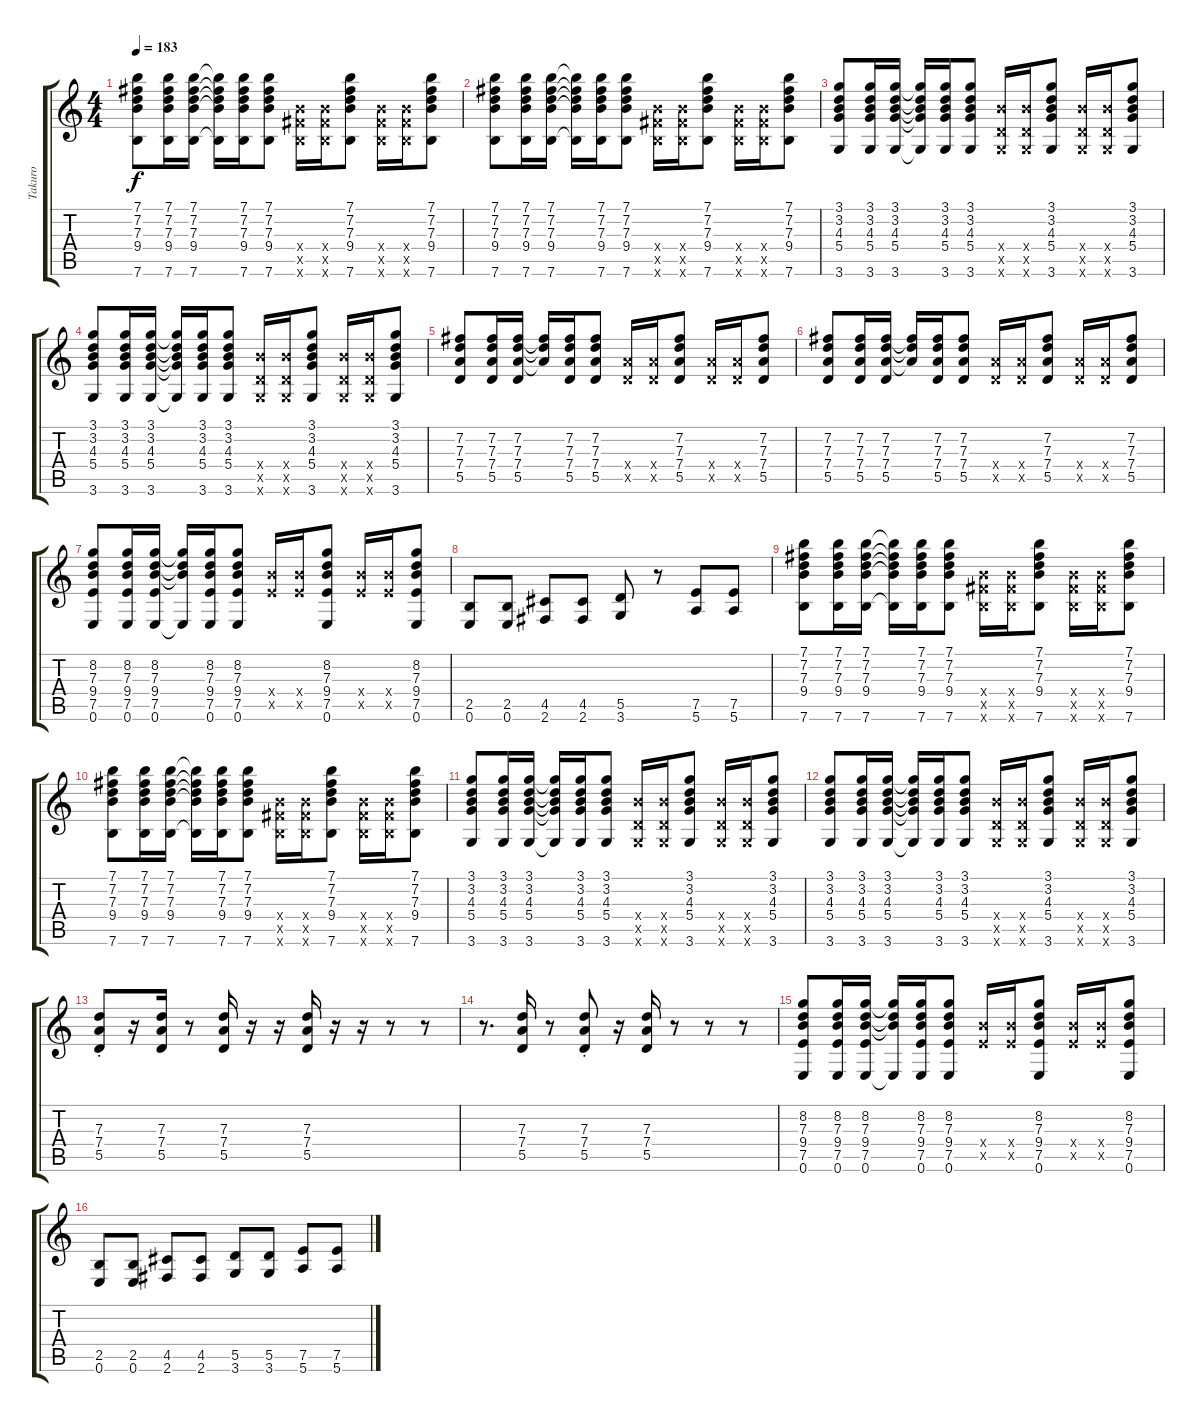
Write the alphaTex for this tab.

\track ("Takuro" "Takuro") {instrument overdrivenguitar}
\staff {score tabs}
\tuning (E4 B3 G3 D3 A2 E2) {hide}
\ts (4 4)
\tempo 183
\clef g2
\ks c
(7.1 7.2 7.3 9.4 7.6).8{dy f} (7.1 7.2 7.3 9.4 7.6).16 (7.1 7.2 7.3 9.4 7.6).16 (7.1{t} 7.2{t} 7.3{t} 9.4{t} 7.6{t}).16 (7.1 7.2 7.3 9.4 7.6).16 (7.1 7.2 7.3 9.4 7.6).8 (9.4{x} 9.5{x} 7.6{x}).16 (9.4{x} 9.5{x} 7.6{x}).16 (7.1 7.2 7.3 9.4 7.6).8 (9.4{x} 9.5{x} 7.6{x}).16 (9.4{x} 9.5{x} 7.6{x}).16 (7.1 7.2 7.3 9.4 7.6).8 |
(7.1 7.2 7.3 9.4 7.6).8 (7.1 7.2 7.3 9.4 7.6).16 (7.1 7.2 7.3 9.4 7.6).16 (7.1{t} 7.2{t} 7.3{t} 9.4{t} 7.6{t}).16 (7.1 7.2 7.3 9.4 7.6).16 (7.1 7.2 7.3 9.4 7.6).8 (9.4{x} 9.5{x} 7.6{x}).16 (9.4{x} 9.5{x} 7.6{x}).16 (7.1 7.2 7.3 9.4 7.6).8 (9.4{x} 9.5{x} 7.6{x}).16 (9.4{x} 9.5{x} 7.6{x}).16 (7.1 7.2 7.3 9.4 7.6).8 |
(3.1 3.2 4.3 5.4 3.6).8 (3.1 3.2 4.3 5.4 3.6).16 (3.1 3.2 4.3 5.4 3.6).16 (3.1{t} 3.2{t} 4.3{t} 5.4{t} 3.6{t}).16 (3.1 3.2 4.3 5.4 3.6).16 (3.1 3.2 4.3 5.4 3.6).8 (9.4{x} 5.5{x} 3.6{x}).16 (9.4{x} 5.5{x} 3.6{x}).16 (3.1 3.2 4.3 5.4 3.6).8 (9.4{x} 5.5{x} 3.6{x}).16 (9.4{x} 5.5{x} 3.6{x}).16 (3.1 3.2 4.3 5.4 3.6).8 |
(3.1 3.2 4.3 5.4 3.6).8 (3.1 3.2 4.3 5.4 3.6).16 (3.1 3.2 4.3 5.4 3.6).16 (3.1{t} 3.2{t} 4.3{t} 5.4{t} 3.6{t}).16 (3.1 3.2 4.3 5.4 3.6).16 (3.1 3.2 4.3 5.4 3.6).8 (9.4{x} 5.5{x} 3.6{x}).16 (9.4{x} 5.5{x} 3.6{x}).16 (3.1 3.2 4.3 5.4 3.6).8 (9.4{x} 5.5{x} 3.6{x}).16 (9.4{x} 5.5{x} 3.6{x}).16 (3.1 3.2 4.3 5.4 3.6).8 |
(7.2 7.3 7.4 5.5).8 (7.2 7.3 7.4 5.5).16 (7.2 7.3 7.4 5.5).16 (7.2{t} 7.3{t} 7.4{t}).16 (7.2 7.3 7.4 5.5).16 (7.2 7.3 7.4 5.5).8 (7.4{x} 5.5{x}).16 (7.4{x} 5.5{x}).16 (7.2 7.3 7.4 5.5).8 (7.4{x} 5.5{x}).16 (7.4{x} 5.5{x}).16 (7.2 7.3 7.4 5.5).8 |
(7.2 7.3 7.4 5.5).8 (7.2 7.3 7.4 5.5).16 (7.2 7.3 7.4 5.5).16 (7.2{t} 7.3{t} 7.4{t}).16 (7.2 7.3 7.4 5.5).16 (7.2 7.3 7.4 5.5).8 (7.4{x} 5.5{x}).16 (7.4{x} 5.5{x}).16 (7.2 7.3 7.4 5.5).8 (7.4{x} 5.5{x}).16 (7.4{x} 5.5{x}).16 (7.2 7.3 7.4 5.5).8 |
(8.2 7.3 9.4 7.5 0.6).8 (8.2 7.3 9.4 7.5 0.6).16 (8.2 7.3 9.4 7.5 0.6).16 (8.2{t} 7.3{t} 9.4{t} 0.6{t}).16 (8.2 7.3 9.4 7.5 0.6).16 (8.2 7.3 9.4 7.5 0.6).8 (9.4{x} 7.5{x}).16 (9.4{x} 7.5{x}).16 (8.2 7.3 9.4 7.5 0.6).8 (9.4{x} 7.5{x}).16 (9.4{x} 7.5{x}).16 (8.2 7.3 9.4 7.5 0.6).8 |
(2.5 0.6).8 (2.5 0.6).8 (4.5 2.6).8 (4.5 2.6).8 (5.5 3.6).8 r.8 (7.5 5.6).8 (7.5 5.6).8 |
(7.1 7.2 7.3 9.4 7.6).8 (7.1 7.2 7.3 9.4 7.6).16 (7.1 7.2 7.3 9.4 7.6).16 (7.1{t} 7.2{t} 7.3{t} 9.4{t} 7.6{t}).16 (7.1 7.2 7.3 9.4 7.6).16 (7.1 7.2 7.3 9.4 7.6).8 (9.4{x} 9.5{x} 7.6{x}).16 (9.4{x} 9.5{x} 7.6{x}).16 (7.1 7.2 7.3 9.4 7.6).8 (9.4{x} 9.5{x} 7.6{x}).16 (9.4{x} 9.5{x} 7.6{x}).16 (7.1 7.2 7.3 9.4 7.6).8 |
(7.1 7.2 7.3 9.4 7.6).8 (7.1 7.2 7.3 9.4 7.6).16 (7.1 7.2 7.3 9.4 7.6).16 (7.1{t} 7.2{t} 7.3{t} 9.4{t} 7.6{t}).16 (7.1 7.2 7.3 9.4 7.6).16 (7.1 7.2 7.3 9.4 7.6).8 (9.4{x} 9.5{x} 7.6{x}).16 (9.4{x} 9.5{x} 7.6{x}).16 (7.1 7.2 7.3 9.4 7.6).8 (9.4{x} 9.5{x} 7.6{x}).16 (9.4{x} 9.5{x} 7.6{x}).16 (7.1 7.2 7.3 9.4 7.6).8 |
(3.1 3.2 4.3 5.4 3.6).8 (3.1 3.2 4.3 5.4 3.6).16 (3.1 3.2 4.3 5.4 3.6).16 (3.1{t} 3.2{t} 4.3{t} 5.4{t} 3.6{t}).16 (3.1 3.2 4.3 5.4 3.6).16 (3.1 3.2 4.3 5.4 3.6).8 (9.4{x} 5.5{x} 3.6{x}).16 (9.4{x} 5.5{x} 3.6{x}).16 (3.1 3.2 4.3 5.4 3.6).8 (9.4{x} 5.5{x} 3.6{x}).16 (9.4{x} 5.5{x} 3.6{x}).16 (3.1 3.2 4.3 5.4 3.6).8 |
(3.1 3.2 4.3 5.4 3.6).8 (3.1 3.2 4.3 5.4 3.6).16 (3.1 3.2 4.3 5.4 3.6).16 (3.1{t} 3.2{t} 4.3{t} 5.4{t} 3.6{t}).16 (3.1 3.2 4.3 5.4 3.6).16 (3.1 3.2 4.3 5.4 3.6).8 (9.4{x} 5.5{x} 3.6{x}).16 (9.4{x} 5.5{x} 3.6{x}).16 (3.1 3.2 4.3 5.4 3.6).8 (9.4{x} 5.5{x} 3.6{x}).16 (9.4{x} 5.5{x} 3.6{x}).16 (3.1 3.2 4.3 5.4 3.6).8 |
(7.3{st} 7.4{st} 5.5{st}).8 r.16 (7.3 7.4 5.5).16 r.8 (7.3 7.4 5.5).16 r.16 r.16 (7.3 7.4 5.5).16 r.16 r.16 r.8 r.8 |
r.8{d} (7.3 7.4 5.5).16 r.8 (7.3{st} 7.4{st} 5.5{st}).8 r.16 (7.3 7.4 5.5).16 r.8 r.8 r.8 |
(8.2 7.3 9.4 7.5 0.6).8 (8.2 7.3 9.4 7.5 0.6).16 (8.2 7.3 9.4 7.5 0.6).16 (8.2{t} 7.3{t} 9.4{t} 0.6{t}).16 (8.2 7.3 9.4 7.5 0.6).16 (8.2 7.3 9.4 7.5 0.6).8 (9.4{x} 7.5{x}).16 (9.4{x} 7.5{x}).16 (8.2 7.3 9.4 7.5 0.6).8 (9.4{x} 7.5{x}).16 (9.4{x} 7.5{x}).16 (8.2 7.3 9.4 7.5 0.6).8 |
(2.5 0.6).8 (2.5 0.6).8 (4.5 2.6).8 (4.5 2.6).8 (5.5 3.6).8 (5.5 3.6).8 (7.5 5.6).8 (7.5 5.6).8
